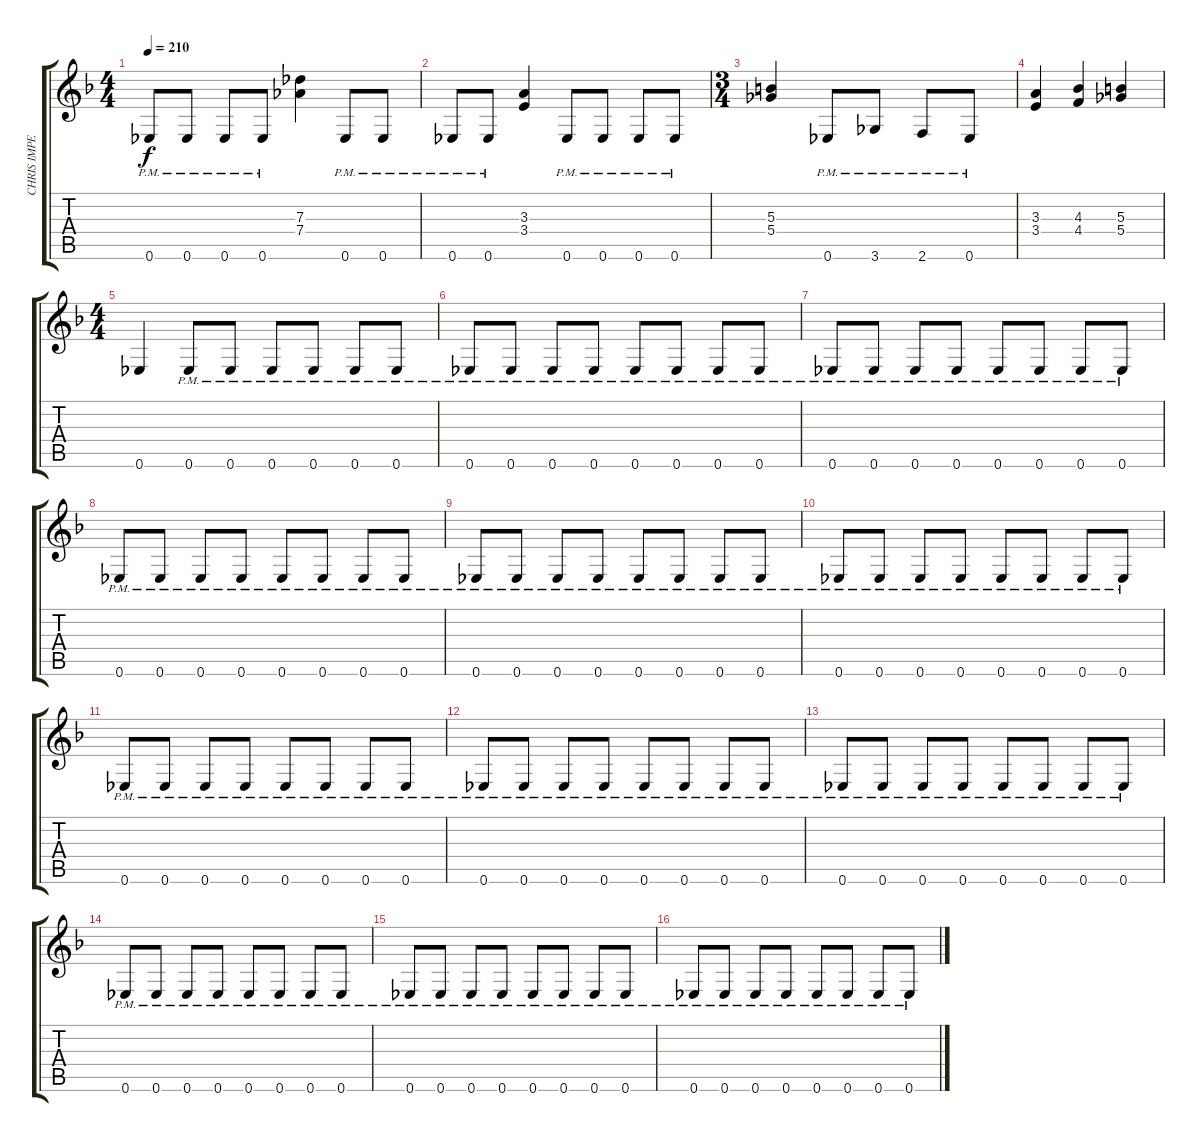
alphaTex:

\track ("CHRIS IMPELLITTERI - RITHMIC GUITAR" "CHRIS IMPE") {instrument overdrivenguitar}
\staff {score tabs}
\tuning (Eb4 Bb3 Gb3 Db3 Ab2 Eb2) {hide}
\ts (4 4)
\tempo 210
\clef g2
\ks f
0.6{pm}.8{dy f} 0.6{pm}.8 0.6{pm}.8 0.6{pm}.8 (7.3 7.4).4 0.6{pm}.8 0.6{pm}.8 |
0.6{pm}.8 0.6{pm}.8 (3.3 3.4).4 0.6{pm}.8 0.6{pm}.8 0.6{pm}.8 0.6{pm}.8 |
\ts (3 4)
(5.3 5.4).4 0.6{pm}.8 3.6{pm}.8 2.6{pm}.8 0.6{pm}.8 |
(3.3 3.4).4 (4.3 4.4).4 (5.3 5.4).4 |
\ts (4 4)
0.6.4 0.6{pm}.8 0.6{pm}.8 0.6{pm}.8 0.6{pm}.8 0.6{pm}.8 0.6{pm}.8 |
0.6{pm}.8 0.6{pm}.8 0.6{pm}.8 0.6{pm}.8 0.6{pm}.8 0.6{pm}.8 0.6{pm}.8 0.6{pm}.8 |
0.6{pm}.8 0.6{pm}.8 0.6{pm}.8 0.6{pm}.8 0.6{pm}.8 0.6{pm}.8 0.6{pm}.8 0.6{pm}.8 |
0.6{pm}.8 0.6{pm}.8 0.6{pm}.8 0.6{pm}.8 0.6{pm}.8 0.6{pm}.8 0.6{pm}.8 0.6{pm}.8 |
0.6{pm}.8 0.6{pm}.8 0.6{pm}.8 0.6{pm}.8 0.6{pm}.8 0.6{pm}.8 0.6{pm}.8 0.6{pm}.8 |
0.6{pm}.8 0.6{pm}.8 0.6{pm}.8 0.6{pm}.8 0.6{pm}.8 0.6{pm}.8 0.6{pm}.8 0.6{pm}.8 |
0.6{pm}.8 0.6{pm}.8 0.6{pm}.8 0.6{pm}.8 0.6{pm}.8 0.6{pm}.8 0.6{pm}.8 0.6{pm}.8 |
0.6{pm}.8 0.6{pm}.8 0.6{pm}.8 0.6{pm}.8 0.6{pm}.8 0.6{pm}.8 0.6{pm}.8 0.6{pm}.8 |
0.6{pm}.8 0.6{pm}.8 0.6{pm}.8 0.6{pm}.8 0.6{pm}.8 0.6{pm}.8 0.6{pm}.8 0.6{pm}.8 |
0.6{pm}.8 0.6{pm}.8 0.6{pm}.8 0.6{pm}.8 0.6{pm}.8 0.6{pm}.8 0.6{pm}.8 0.6{pm}.8 |
0.6{pm}.8 0.6{pm}.8 0.6{pm}.8 0.6{pm}.8 0.6{pm}.8 0.6{pm}.8 0.6{pm}.8 0.6{pm}.8 |
0.6{pm}.8 0.6{pm}.8 0.6{pm}.8 0.6{pm}.8 0.6{pm}.8 0.6{pm}.8 0.6{pm}.8 0.6{pm}.8
